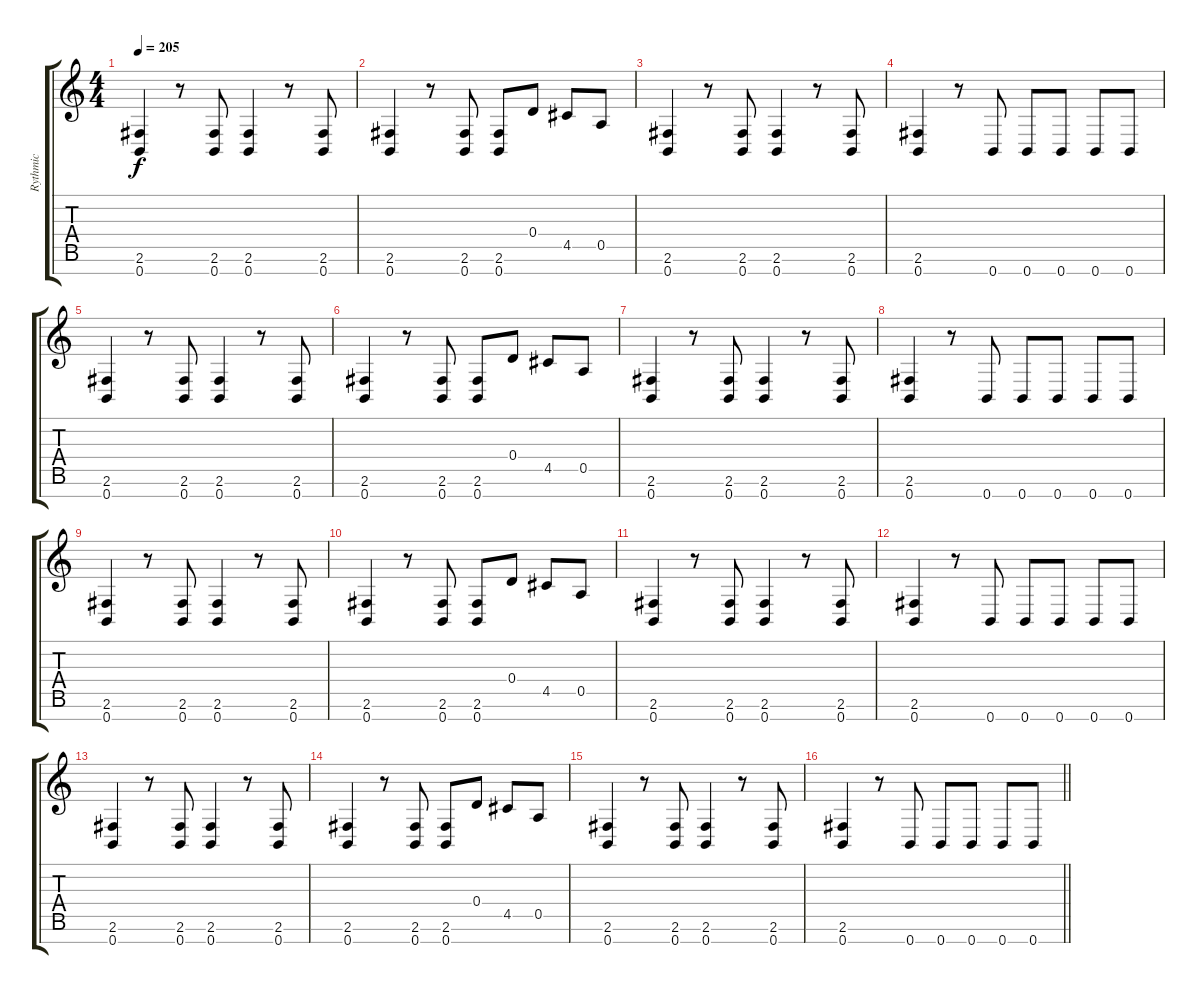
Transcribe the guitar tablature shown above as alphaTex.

\track ("Rythmic" "Rythmic") {instrument overdrivenguitar}
\staff {score tabs}
\tuning (E4 B3 G3 D3 A2 E2 B1) {hide}
\ts (4 4)
\tempo 205
\clef g2
\ks c
(2.6 0.7).4{dy f} r.8 (2.6 0.7).8 (2.6 0.7).4 r.8 (2.6 0.7).8 |
(2.6 0.7).4 r.8 (2.6 0.7).8 (2.6 0.7).8 0.4.8 4.5.8 0.5.8 |
(2.6 0.7).4 r.8 (2.6 0.7).8 (2.6 0.7).4 r.8 (2.6 0.7).8 |
(2.6 0.7).4 r.8 0.7.8 0.7.8 0.7.8 0.7.8 0.7.8 |
(2.6 0.7).4 r.8 (2.6 0.7).8 (2.6 0.7).4 r.8 (2.6 0.7).8 |
(2.6 0.7).4 r.8 (2.6 0.7).8 (2.6 0.7).8 0.4.8 4.5.8 0.5.8 |
(2.6 0.7).4 r.8 (2.6 0.7).8 (2.6 0.7).4 r.8 (2.6 0.7).8 |
(2.6 0.7).4 r.8 0.7.8 0.7.8 0.7.8 0.7.8 0.7.8 |
(2.6 0.7).4 r.8 (2.6 0.7).8 (2.6 0.7).4 r.8 (2.6 0.7).8 |
(2.6 0.7).4 r.8 (2.6 0.7).8 (2.6 0.7).8 0.4.8 4.5.8 0.5.8 |
(2.6 0.7).4 r.8 (2.6 0.7).8 (2.6 0.7).4 r.8 (2.6 0.7).8 |
(2.6 0.7).4 r.8 0.7.8 0.7.8 0.7.8 0.7.8 0.7.8 |
(2.6 0.7).4 r.8 (2.6 0.7).8 (2.6 0.7).4 r.8 (2.6 0.7).8 |
(2.6 0.7).4 r.8 (2.6 0.7).8 (2.6 0.7).8 0.4.8 4.5.8 0.5.8 |
(2.6 0.7).4 r.8 (2.6 0.7).8 (2.6 0.7).4 r.8 (2.6 0.7).8 |
\barLineRight lightlight
(2.6 0.7).4 r.8 0.7.8 0.7.8 0.7.8 0.7.8 0.7.8
